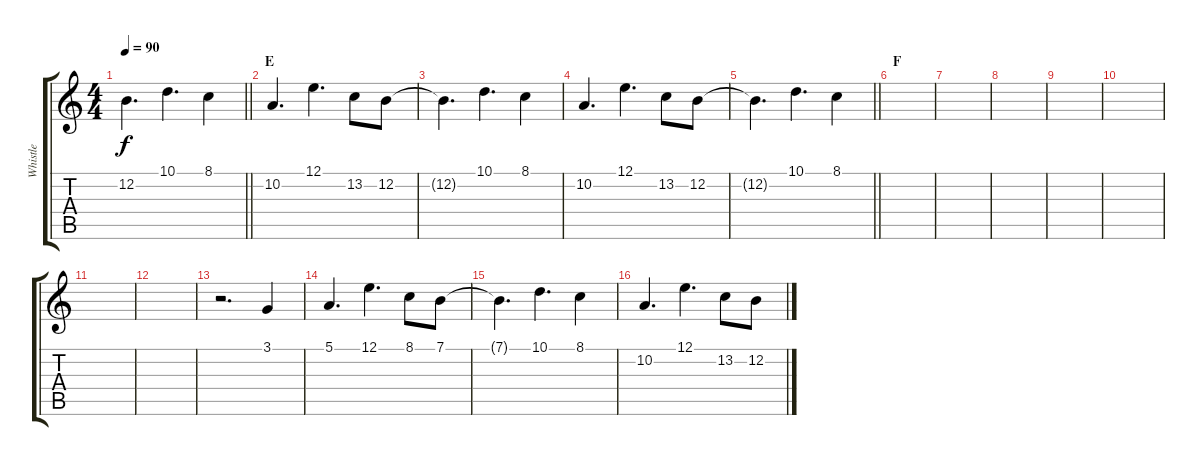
\track ("Whistle" "Whistle") {instrument whistle}
\staff {score tabs}
\tuning (E4 B3 G3 D3 A2 E2) {hide}
\ts (4 4)
\tempo 90
\clef g2
\barLineRight lightlight
\ks c
12.2{t}.4{d dy f} 10.1.4{d} 8.1.4 |
\section ("" "E")
10.2.4{d} 12.1.4{d} 13.2.8 12.2.8 |
12.2{t}.4{d} 10.1.4{d} 8.1.4 |
10.2.4{d} 12.1.4{d} 13.2.8 12.2.8 |
\barLineRight lightlight
12.2{t}.4{d} 10.1.4{d} 8.1.4 |
\section ("" "F")
|
|
|
|
|
|
|
r.2{d} 3.1.4 |
5.1.4{d} 12.1.4{d} 8.1.8 7.1.8 |
7.1{t}.4{d} 10.1.4{d} 8.1.4 |
10.2.4{d} 12.1.4{d} 13.2.8 12.2.8
